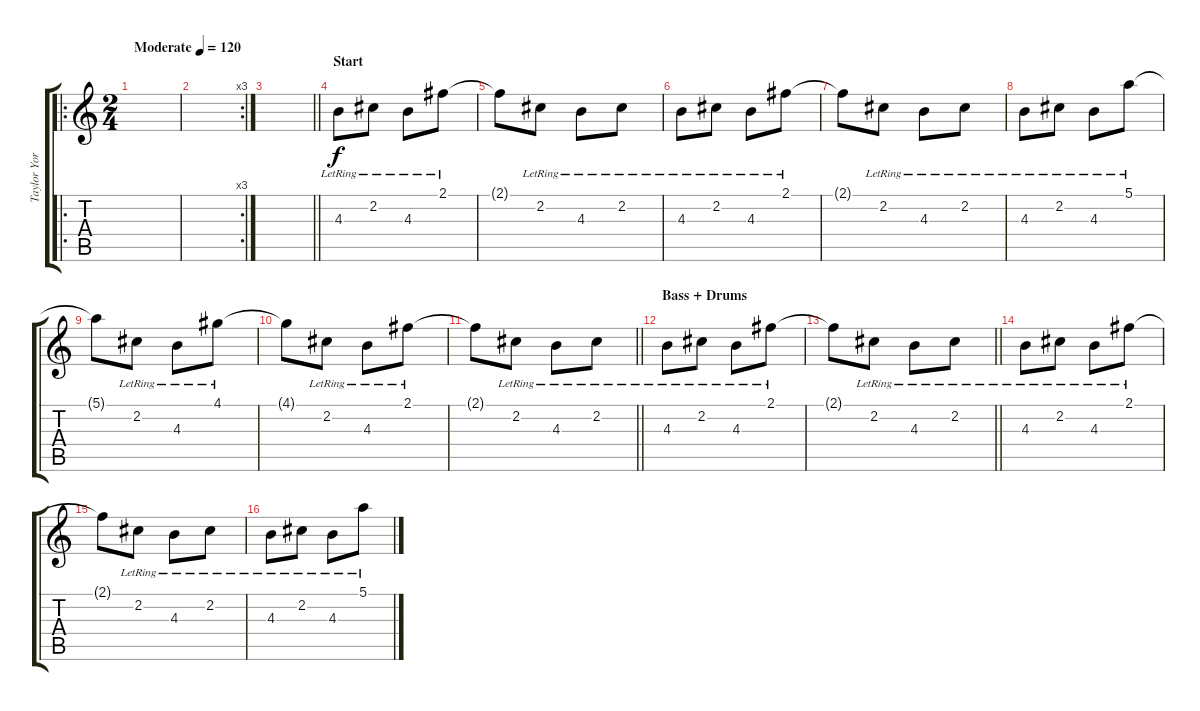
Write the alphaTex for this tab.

\track ("Taylor York" "Taylor Yor") {instrument electricguitarjazz}
\staff {score tabs}
\tuning (E4 B3 G3 D3 A2 E2) {hide}
\ro
\ts (2 4)
\tempo (120 "Moderate")
\clef g2
\ks c
|
\rc 3
|
\barLineRight lightlight
|
\section ("" "Start")
4.3{lr}.8 2.2{lr}.8 4.3{lr}.8 2.1{lr}.8 |
2.1{t}.8 2.2{lr}.8 4.3{lr}.8 2.2{lr}.8 |
4.3{lr}.8 2.2{lr}.8 4.3{lr}.8 2.1{lr}.8 |
2.1{t}.8 2.2{lr}.8 4.3{lr}.8 2.2{lr}.8 |
4.3{lr}.8 2.2{lr}.8 4.3{lr}.8 5.1{lr}.8 |
5.1{t}.8 2.2{lr}.8 4.3{lr}.8 4.1{lr}.8 |
4.1{t}.8 2.2{lr}.8 4.3{lr}.8 2.1{lr}.8 |
\barLineRight lightlight
2.1{t}.8 2.2{lr}.8 4.3{lr}.8 2.2{lr}.8 |
\section ("" "Bass + Drums")
4.3{lr}.8 2.2{lr}.8 4.3{lr}.8 2.1{lr}.8 |
\barLineRight lightlight
2.1{t}.8 2.2{lr}.8 4.3{lr}.8 2.2{lr}.8 |
4.3{lr}.8 2.2{lr}.8 4.3{lr}.8 2.1{lr}.8 |
2.1{t}.8 2.2{lr}.8 4.3{lr}.8 2.2{lr}.8 |
4.3{lr}.8 2.2{lr}.8 4.3{lr}.8 5.1{lr}.8
